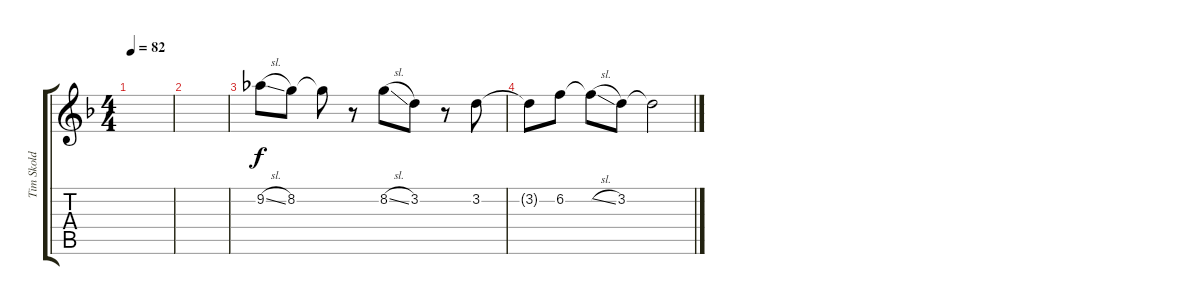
\track ("Tim Skold" "Tim Skold") {instrument distortionguitar}
\staff {score tabs}
\tuning (E4 B3 G3 D3 A2 E2) {hide}
\ts (4 4)
\tempo 82
\clef g2
\ks f
|
|
9.2{sl}.8 8.2.8 8.2{t}.8 r.8 8.2{sl}.8 3.2.8 r.8 3.2.8 |
3.2{t}.8 6.2.8 6.2{sl t}.8 3.2.8 3.2{t}.2
